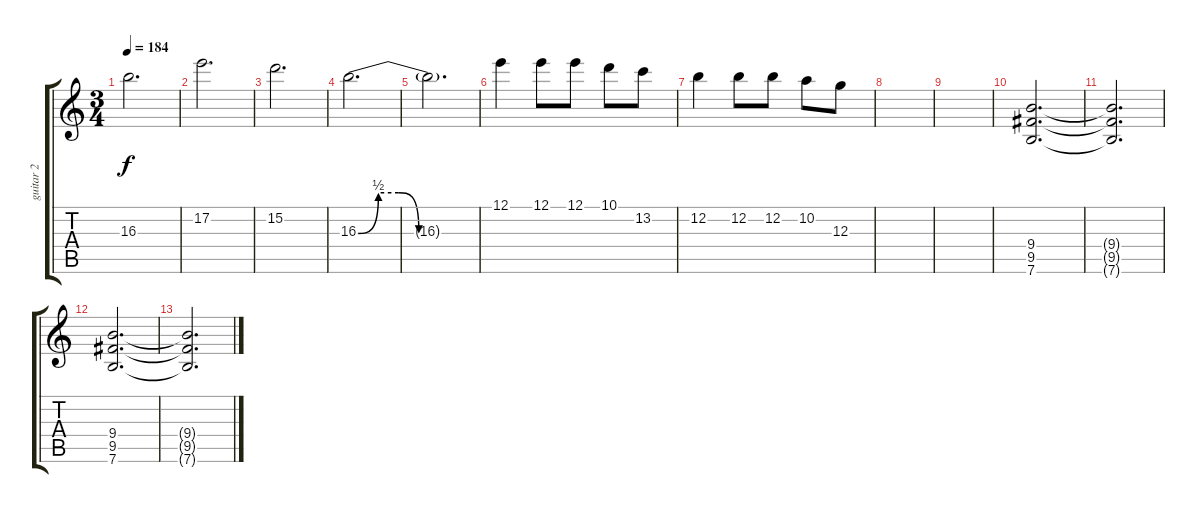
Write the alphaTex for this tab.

\track ("guitar 2" "guitar 2") {instrument overdrivenguitar}
\staff {score tabs}
\tuning (E4 B3 G3 D3 A2 E2) {hide}
\ts (3 4)
\tempo 184
\clef g2
\ks c
16.3{t}.2{d dy f} |
17.2.2{d} |
15.2.2{d} |
16.3{be (custom 0 0 10 2 20 2 30 0 60 0)}.2{d} |
16.3{t}.2{d} |
12.1.4 12.1.8 12.1.8 10.1.8 13.2.8 |
12.2.4 12.2.8 12.2.8 10.2.8 12.3.8 |
|
|
(9.4 9.5 7.6).2{d} |
(9.4{t} 9.5{t} 7.6{t}).2{d} |
(9.4 9.5 7.6).2{d} |
(9.4{t} 9.5{t} 7.6{t}).2{d}
